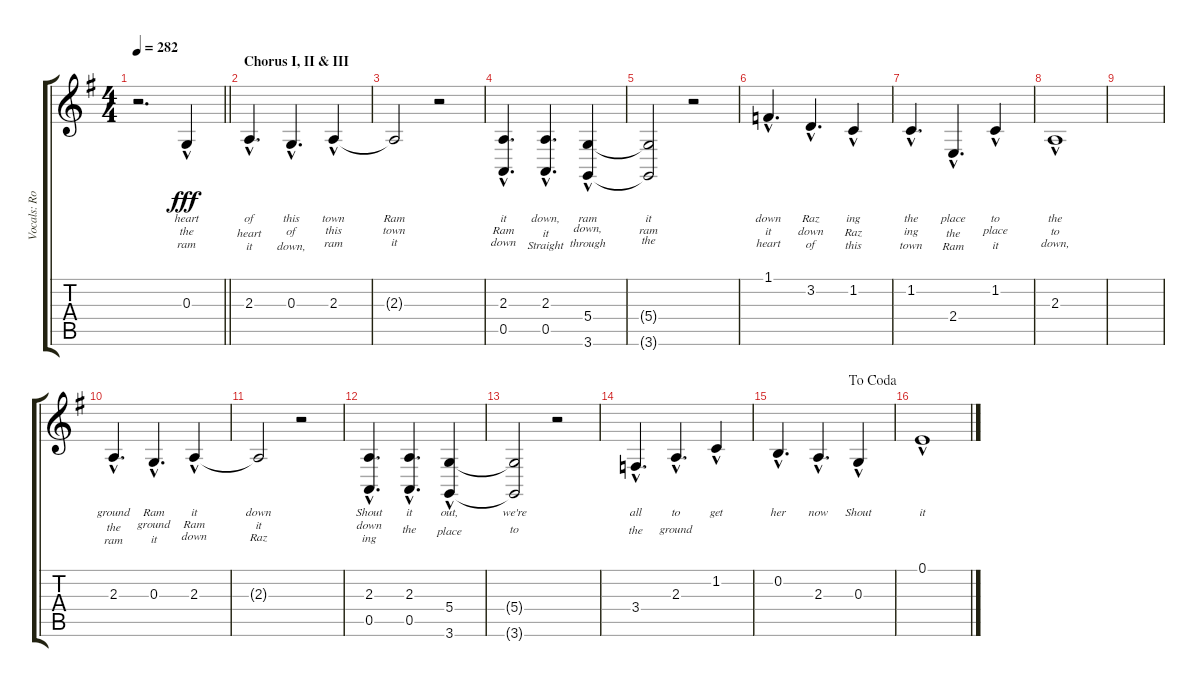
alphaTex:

\track ("Vocals: Rob" "Vocals: Ro") {instrument lead2sawtooth}
\staff {score tabs}
\tuning (E4 B3 G3 D3 A2 E2) {hide}
\ts (4 4)
\tempo 282
\clef g2
\barLineRight lightlight
\ks g
r.2{d dy fff} 0.3{hac}.4{lyrics (0 "heart") lyrics (1 "the") lyrics (2 "ram") lyrics (3 "") lyrics (4 "")} |
\section ("" "Chorus I, II & III")
2.3{hac}.4{d lyrics (0 "of") lyrics (1 "heart") lyrics (2 "it") lyrics (3 "") lyrics (4 "")} 0.3{hac}.4{d lyrics (0 "this") lyrics (1 "of") lyrics (2 "down,") lyrics (3 "") lyrics (4 "")} 2.3{hac}.4{lyrics (0 "town") lyrics (1 "this") lyrics (2 "ram") lyrics (3 "") lyrics (4 "")} |
2.3{t}.2{lyrics (0 "Ram") lyrics (1 "town") lyrics (2 "it") lyrics (3 "") lyrics (4 "")} r.2 |
(2.3{hac} 0.5{hac}).4{d lyrics (0 "it") lyrics (1 "Ram") lyrics (2 "down") lyrics (3 "") lyrics (4 "")} (2.3{hac} 0.5{hac}).4{d lyrics (0 "down,") lyrics (1 "it") lyrics (2 "Straight") lyrics (3 "") lyrics (4 "")} (5.4{hac} 3.6{hac}).4{lyrics (0 "ram") lyrics (1 "down,") lyrics (2 "through") lyrics (3 "") lyrics (4 "")} |
(5.4{t} 3.6{t}).2{lyrics (0 "it") lyrics (1 "ram") lyrics (2 "the") lyrics (3 "") lyrics (4 "")} r.2 |
1.1{hac}.4{d lyrics (0 "down") lyrics (1 "it") lyrics (2 "heart") lyrics (3 "") lyrics (4 "")} 3.2{hac}.4{d lyrics (0 "Raz") lyrics (1 "down") lyrics (2 "of") lyrics (3 "") lyrics (4 "")} 1.2{hac}.4{lyrics (0 "ing") lyrics (1 "Raz") lyrics (2 "this") lyrics (3 "") lyrics (4 "")} |
1.2{hac}.4{d lyrics (0 "the") lyrics (1 "ing") lyrics (2 "town") lyrics (3 "") lyrics (4 "")} 2.4{hac}.4{d lyrics (0 "place") lyrics (1 "the") lyrics (2 "Ram") lyrics (3 "") lyrics (4 "")} 1.2{hac}.4{lyrics (0 "to") lyrics (1 "place") lyrics (2 "it") lyrics (3 "") lyrics (4 "")} |
2.3{hac}.1{lyrics (0 "the") lyrics (1 "to") lyrics (2 "down,") lyrics (3 "") lyrics (4 "")} |
|
2.3{hac}.4{d lyrics (0 "ground") lyrics (1 "the") lyrics (2 "ram") lyrics (3 "") lyrics (4 "")} 0.3{hac}.4{d lyrics (0 "Ram") lyrics (1 "ground") lyrics (2 "it") lyrics (3 "") lyrics (4 "")} 2.3{hac}.4{lyrics (0 "it") lyrics (1 "Ram") lyrics (2 "down") lyrics (3 "") lyrics (4 "")} |
2.3{t}.2{lyrics (0 "down") lyrics (1 "it") lyrics (2 "Raz") lyrics (3 "") lyrics (4 "")} r.2 |
(2.3{hac} 0.5{hac}).4{d lyrics (0 "Shout") lyrics (1 "down") lyrics (2 "ing") lyrics (3 "") lyrics (4 "")} (2.3{hac} 0.5{hac}).4{d lyrics (0 "it") lyrics (1 "") lyrics (2 "the") lyrics (3 "") lyrics (4 "")} (5.4{hac} 3.6{hac}).4{lyrics (0 "out,") lyrics (1 "") lyrics (2 "place") lyrics (3 "") lyrics (4 "")} |
(5.4{t} 3.6{t}).2{lyrics (0 "we're") lyrics (1 "") lyrics (2 "to") lyrics (3 "") lyrics (4 "")} r.2 |
3.4{hac}.4{d lyrics (0 "all") lyrics (1 "") lyrics (2 "the") lyrics (3 "") lyrics (4 "")} 2.3{hac}.4{d lyrics (0 "to") lyrics (1 "") lyrics (2 "ground") lyrics (3 "") lyrics (4 "")} 1.2{hac}.4{lyrics (0 "get") lyrics (1 "") lyrics (2 "") lyrics (3 "") lyrics (4 "")} |
\jump dacoda
0.2{hac}.4{d lyrics (0 "her") lyrics (1 "") lyrics (2 "") lyrics (3 "") lyrics (4 "")} 2.3{hac}.4{d lyrics (0 "now") lyrics (1 "") lyrics (2 "") lyrics (3 "") lyrics (4 "")} 0.3{hac}.4{lyrics (0 "Shout") lyrics (1 "") lyrics (2 "") lyrics (3 "") lyrics (4 "")} |
0.1{hac}.1{lyrics (0 "it") lyrics (1 "") lyrics (2 "") lyrics (3 "") lyrics (4 "")}
